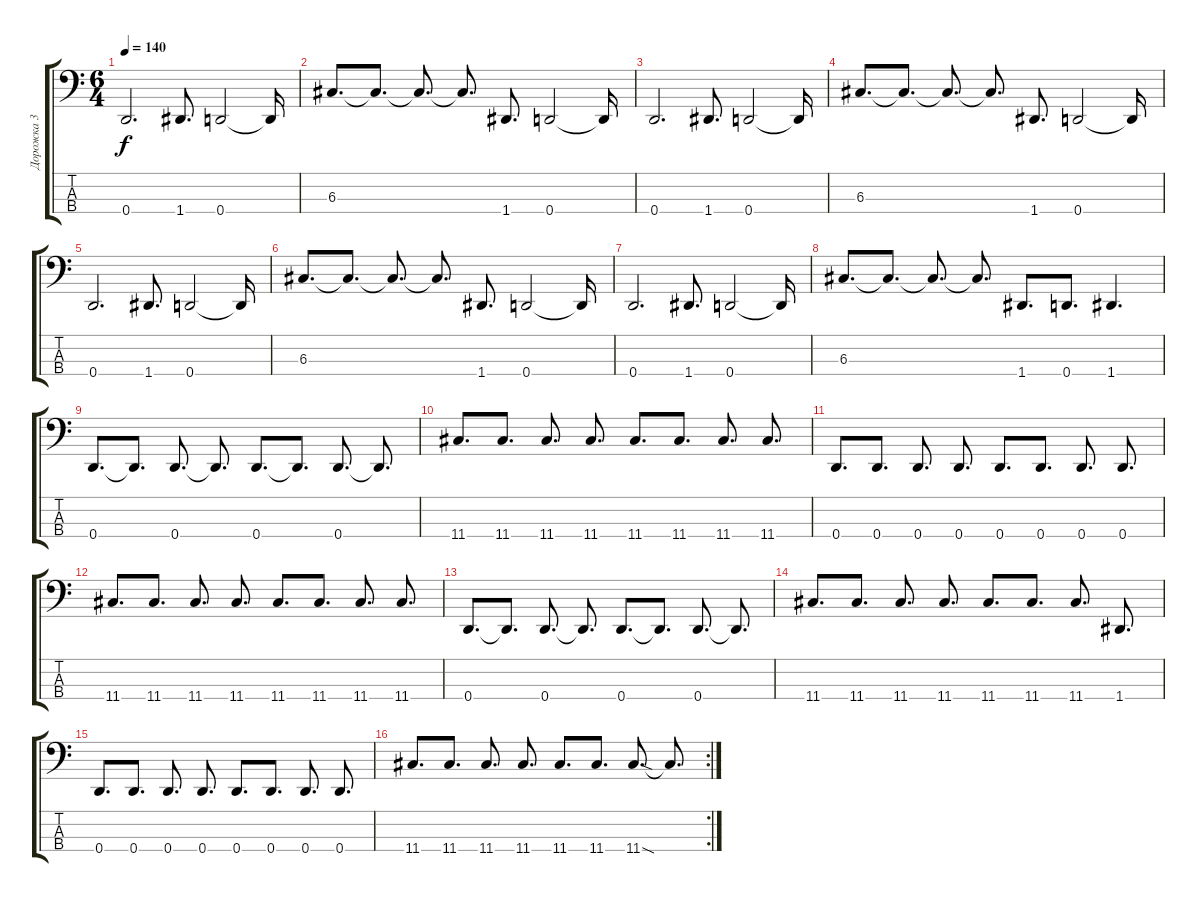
\track ("Дорожка 3" "Дорожка 3") {instrument electricbassfinger}
\staff {score tabs}
\tuning (F2 C2 G1 D1) {hide}
\ts (6 4)
\tempo 140
\clef f4
\ks c
0.4.2{d dy f} 1.4.8{d} 0.4.2 0.4{t}.16 |
6.3.8{d} 6.3{t}.8{d} 6.3{t}.8{d} 6.3{t}.8{d} 1.4.8{d} 0.4.2 0.4{t}.16 |
0.4.2{d} 1.4.8{d} 0.4.2 0.4{t}.16 |
6.3.8{d} 6.3{t}.8{d} 6.3{t}.8{d} 6.3{t}.8{d} 1.4.8{d} 0.4.2 0.4{t}.16 |
0.4.2{d} 1.4.8{d} 0.4.2 0.4{t}.16 |
6.3.8{d} 6.3{t}.8{d} 6.3{t}.8{d} 6.3{t}.8{d} 1.4.8{d} 0.4.2 0.4{t}.16 |
0.4.2{d} 1.4.8{d} 0.4.2 0.4{t}.16 |
6.3.8{d} 6.3{t}.8{d} 6.3{t}.8{d} 6.3{t}.8{d} 1.4.8{d} 0.4.8{d} 1.4.4{d} |
0.4.8{d} 0.4{t}.8{d} 0.4.8{d} 0.4{t}.8{d} 0.4.8{d} 0.4{t}.8{d} 0.4.8{d} 0.4{t}.8{d} |
11.4.8{d} 11.4.8{d} 11.4.8{d} 11.4.8{d} 11.4.8{d} 11.4.8{d} 11.4.8{d} 11.4.8{d} |
0.4.8{d} 0.4.8{d} 0.4.8{d} 0.4.8{d} 0.4.8{d} 0.4.8{d} 0.4.8{d} 0.4.8{d} |
11.4.8{d} 11.4.8{d} 11.4.8{d} 11.4.8{d} 11.4.8{d} 11.4.8{d} 11.4.8{d} 11.4.8{d} |
0.4.8{d} 0.4{t}.8{d} 0.4.8{d} 0.4{t}.8{d} 0.4.8{d} 0.4{t}.8{d} 0.4.8{d} 0.4{t}.8{d} |
11.4.8{d} 11.4.8{d} 11.4.8{d} 11.4.8{d} 11.4.8{d} 11.4.8{d} 11.4.8{d} 1.4.8{d} |
0.4.8{d} 0.4.8{d} 0.4.8{d} 0.4.8{d} 0.4.8{d} 0.4.8{d} 0.4.8{d} 0.4.8{d} |
\rc 2
11.4.8{d} 11.4.8{d} 11.4.8{d} 11.4.8{d} 11.4.8{d} 11.4.8{d} 11.4{sod}.8{d} 11.4{t}.8{d}
